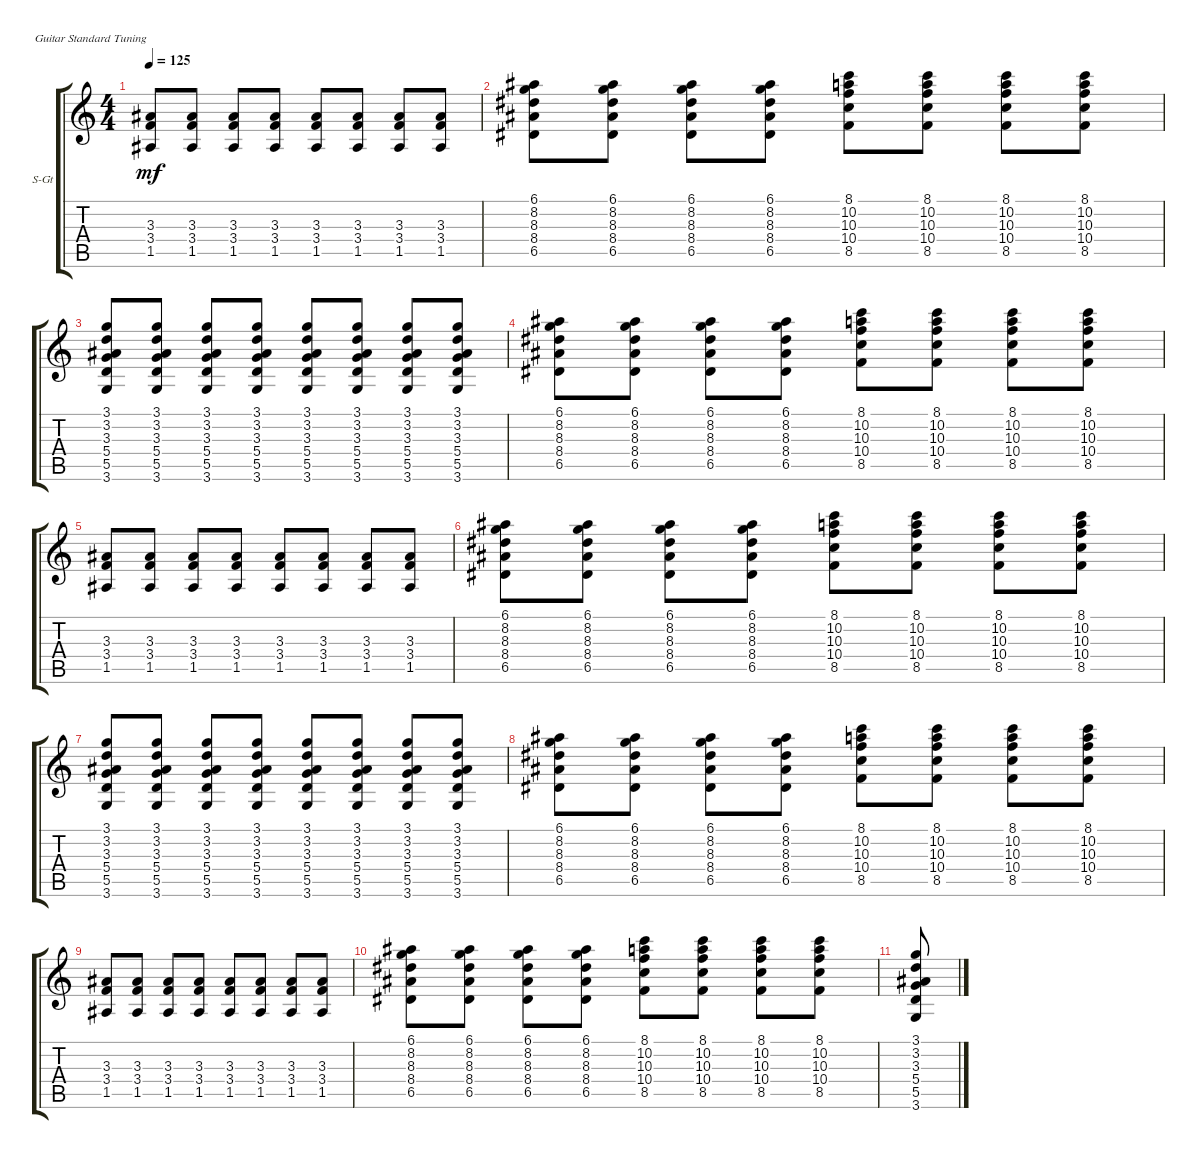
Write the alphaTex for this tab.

\defaultSystemsLayout 4
\bracketExtendMode groupsimilarinstruments
\firstSystemTrackNameOrientation horizontal
\otherSystemsTrackNameOrientation horizontal
\track ("Steel Guitar" "S-Gt") {instrument acousticguitarsteel}
\staff {score tabs}
\tuning (E4 B3 G3 D3 A2 E2)
\ts (4 4)
\tempo 125
\clef g2
\ks c
(1.5 3.4 3.3).8{dy mf} (1.5 3.4 3.3).8 (1.5 3.4 3.3).8 (1.5 3.4 3.3).8 (1.5 3.4 3.3).8 (1.5 3.4 3.3).8 (1.5 3.4 3.3).8 (1.5 3.4 3.3).8 |
(6.5 8.4 8.3 8.2 6.1).8 (6.5 8.4 8.3 8.2 6.1).8 (6.5 8.4 8.3 8.2 6.1).8 (6.5 8.4 8.3 8.2 6.1).8 (8.5 10.4 10.3 10.2 8.1).8 (8.5 10.4 10.3 10.2 8.1).8 (8.5 10.4 10.3 10.2 8.1).8 (8.5 10.4 10.3 10.2 8.1).8 |
(3.6 5.5 5.4 3.3 3.2 3.1).8 (3.6 5.5 5.4 3.3 3.2 3.1).8 (3.6 5.5 5.4 3.3 3.2 3.1).8 (3.6 5.5 5.4 3.3 3.2 3.1).8 (3.6 5.5 5.4 3.3 3.2 3.1).8 (3.6 5.5 5.4 3.3 3.2 3.1).8 (3.6 5.5 5.4 3.3 3.2 3.1).8 (3.6 5.5 5.4 3.3 3.2 3.1).8 |
(6.5 8.4 8.3 8.2 6.1).8 (6.5 8.4 8.3 8.2 6.1).8 (6.5 8.4 8.3 8.2 6.1).8 (6.5 8.4 8.3 8.2 6.1).8 (8.5 10.4 10.3 10.2 8.1).8 (8.5 10.4 10.3 10.2 8.1).8 (8.5 10.4 10.3 10.2 8.1).8 (8.5 10.4 10.3 10.2 8.1).8 |
(1.5 3.4 3.3).8 (1.5 3.4 3.3).8 (1.5 3.4 3.3).8 (1.5 3.4 3.3).8 (1.5 3.4 3.3).8 (1.5 3.4 3.3).8 (1.5 3.4 3.3).8 (1.5 3.4 3.3).8 |
(6.5 8.4 8.3 8.2 6.1).8 (6.5 8.4 8.3 8.2 6.1).8 (6.5 8.4 8.3 8.2 6.1).8 (6.5 8.4 8.3 8.2 6.1).8 (8.5 10.4 10.3 10.2 8.1).8 (8.5 10.4 10.3 10.2 8.1).8 (8.5 10.4 10.3 10.2 8.1).8 (8.5 10.4 10.3 10.2 8.1).8 |
(3.6 5.5 5.4 3.3 3.2 3.1).8 (3.6 5.5 5.4 3.3 3.2 3.1).8 (3.6 5.5 5.4 3.3 3.2 3.1).8 (3.6 5.5 5.4 3.3 3.2 3.1).8 (3.6 5.5 5.4 3.3 3.2 3.1).8 (3.6 5.5 5.4 3.3 3.2 3.1).8 (3.6 5.5 5.4 3.3 3.2 3.1).8 (3.6 5.5 5.4 3.3 3.2 3.1).8 |
(6.5 8.4 8.3 8.2 6.1).8 (6.5 8.4 8.3 8.2 6.1).8 (6.5 8.4 8.3 8.2 6.1).8 (6.5 8.4 8.3 8.2 6.1).8 (8.5 10.4 10.3 10.2 8.1).8 (8.5 10.4 10.3 10.2 8.1).8 (8.5 10.4 10.3 10.2 8.1).8 (8.5 10.4 10.3 10.2 8.1).8 |
(1.5 3.4 3.3).8 (1.5 3.4 3.3).8 (1.5 3.4 3.3).8 (1.5 3.4 3.3).8 (1.5 3.4 3.3).8 (1.5 3.4 3.3).8 (1.5 3.4 3.3).8 (1.5 3.4 3.3).8 |
(6.5 8.4 8.3 8.2 6.1).8 (6.5 8.4 8.3 8.2 6.1).8 (6.5 8.4 8.3 8.2 6.1).8 (6.5 8.4 8.3 8.2 6.1).8 (8.5 10.4 10.3 10.2 8.1).8 (8.5 10.4 10.3 10.2 8.1).8 (8.5 10.4 10.3 10.2 8.1).8 (8.5 10.4 10.3 10.2 8.1).8 |
(3.6 5.5 5.4 3.3 3.2 3.1).8
